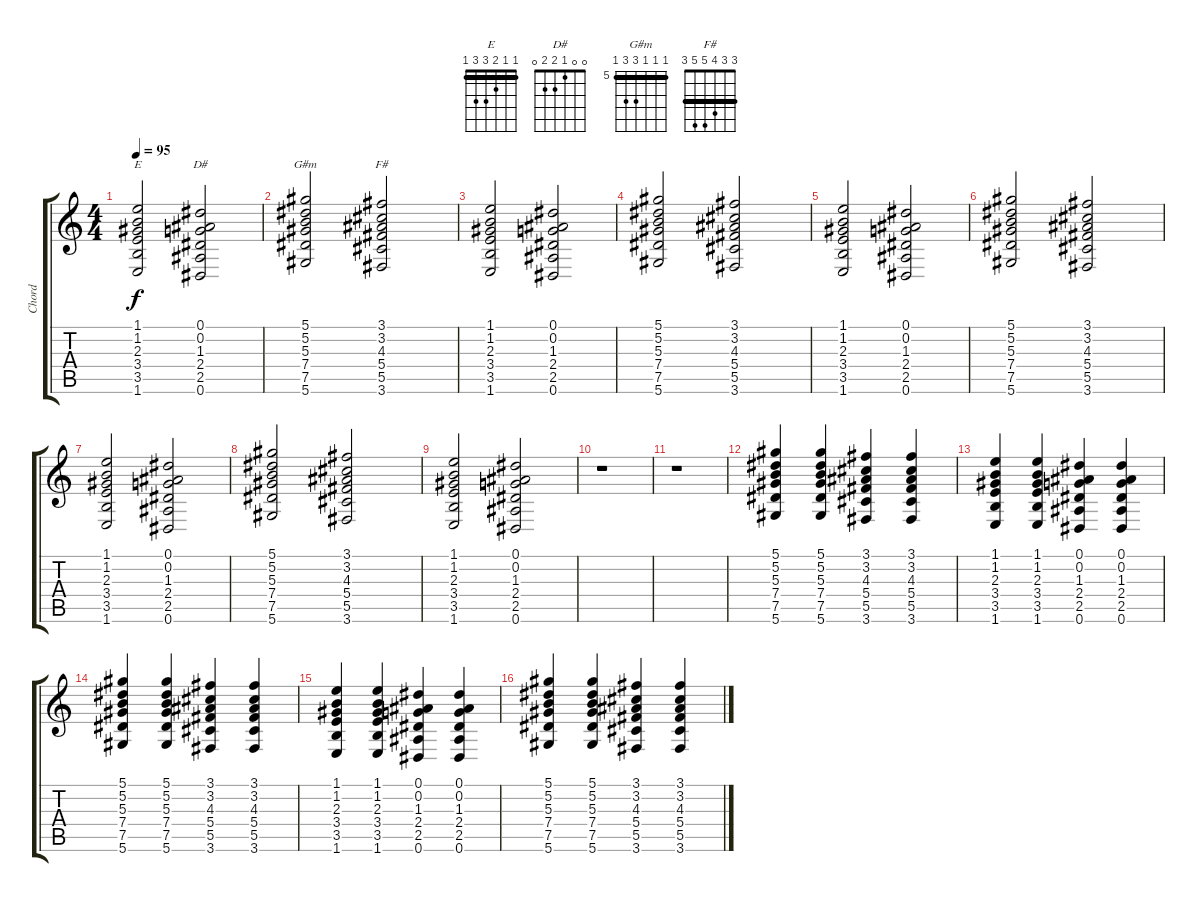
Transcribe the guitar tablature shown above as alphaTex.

\track ("Chord" "Chord") {instrument distortionguitar}
\staff {score tabs}
\tuning (Eb4 Bb3 Gb3 Db3 Ab2 Eb2) {hide}
\chord ("E" 1 1 2 3 3 1) {barre 1}
\chord ("D#" 0 0 1 2 2 0)
\chord ("G#m" 5 5 5 7 7 5) {firstfret 5 barre 5}
\chord ("F#" 3 3 4 5 5 3) {barre 3}
\ts (4 4)
\tempo 95
\clef g2
\ks c
(1.1 1.2 2.3 3.4 3.5 1.6).2{ch "E" dy f} (0.1 0.2 1.3 2.4 2.5 0.6).2{ch "D#"} |
(5.1 5.2 5.3 7.4 7.5 5.6).2{ch "G#m"} (3.1 3.2 4.3 5.4 5.5 3.6).2{ch "F#"} |
(1.1 1.2 2.3 3.4 3.5 1.6).2 (0.1 0.2 1.3 2.4 2.5 0.6).2 |
(5.1 5.2 5.3 7.4 7.5 5.6).2 (3.1 3.2 4.3 5.4 5.5 3.6).2 |
(1.1 1.2 2.3 3.4 3.5 1.6).2 (0.1 0.2 1.3 2.4 2.5 0.6).2 |
(5.1 5.2 5.3 7.4 7.5 5.6).2 (3.1 3.2 4.3 5.4 5.5 3.6).2 |
(1.1 1.2 2.3 3.4 3.5 1.6).2 (0.1 0.2 1.3 2.4 2.5 0.6).2 |
(5.1 5.2 5.3 7.4 7.5 5.6).2 (3.1 3.2 4.3 5.4 5.5 3.6).2 |
(1.1 1.2 2.3 3.4 3.5 1.6).2 (0.1 0.2 1.3 2.4 2.5 0.6).2 |
r.1 |
r.1 |
(5.1 5.2 5.3 7.4 7.5 5.6).4 (5.1 5.2 5.3 7.4 7.5 5.6).4 (3.1 3.2 4.3 5.4 5.5 3.6).4 (3.1 3.2 4.3 5.4 5.5 3.6).4 |
(1.1 1.2 2.3 3.4 3.5 1.6).4 (1.1 1.2 2.3 3.4 3.5 1.6).4 (0.1 0.2 1.3 2.4 2.5 0.6).4 (0.1 0.2 1.3 2.4 2.5 0.6).4 |
(5.1 5.2 5.3 7.4 7.5 5.6).4 (5.1 5.2 5.3 7.4 7.5 5.6).4 (3.1 3.2 4.3 5.4 5.5 3.6).4 (3.1 3.2 4.3 5.4 5.5 3.6).4 |
(1.1 1.2 2.3 3.4 3.5 1.6).4 (1.1 1.2 2.3 3.4 3.5 1.6).4 (0.1 0.2 1.3 2.4 2.5 0.6).4 (0.1 0.2 1.3 2.4 2.5 0.6).4 |
(5.1 5.2 5.3 7.4 7.5 5.6).4 (5.1 5.2 5.3 7.4 7.5 5.6).4 (3.1 3.2 4.3 5.4 5.5 3.6).4 (3.1 3.2 4.3 5.4 5.5 3.6).4
